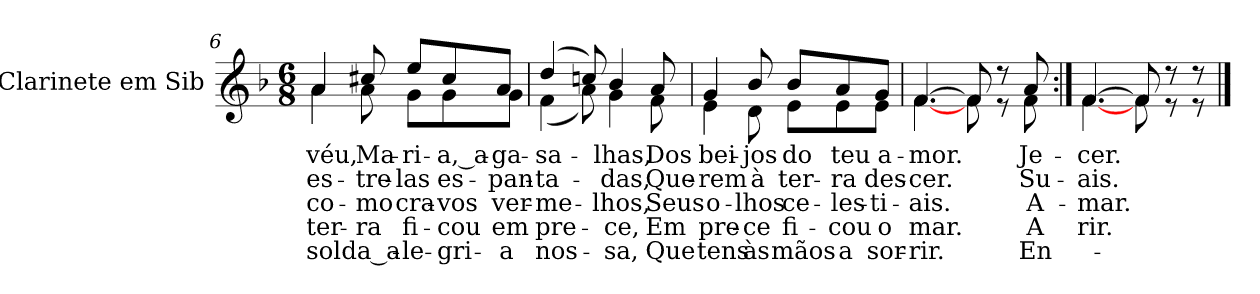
**kern	**text	**text	**text	**text	**text
*part1	*part1	*part1	*part1	*part1	*part1
*staff1	*staff1	*staff1	*staff1	*staff1	*staff1
*I"Clarinete em Sib	*	*	*	*	*
*I'Cl.	*	*	*	*	*
!!LO:LB:g=z
*clefG2	*	*	*	*	*
*ITrd1c2	*	*	*	*	*
*k[b-e-a-]	*	*	*	*	*
*E-:	*	*	*	*	*
*M6/8	*	*	*	*	*
=6	=6	=6	=6	=6	=6
!	!LO:LY:b:color=#000000	!LO:LY:b:color=#000000	!LO:LY:b:color=#000000	!LO:LY:b:color=#000000	!LO:LY:b:color=#000000
*^	*	*	*	*	*
4gi/	4gi\	véu,	es-	co-	ter-	sol
!	!	!LO:LY:b:color=#000000	!LO:LY:b:color=#000000	!LO:LY:b:color=#000000	!LO:LY:b:color=#000000	!LO:LY:b:color=#000000
8bni/	8gi\	Ma-	-tre-	-mo	-ra	da_a-
!	!	!LO:LY:b:color=#000000	!LO:LY:b:color=#000000	!LO:LY:b:color=#000000	!LO:LY:b:color=#000000	!LO:LY:b:color=#000000
8ddi/L	8fi\L	-ri-	-las	cra-	fi-	-le-
!	!	!LO:LY:b:color=#000000	!LO:LY:b:color=#000000	!LO:LY:b:color=#000000	!LO:LY:b:color=#000000	!LO:LY:b:color=#000000
8bi/	8fi\	-a,_a-	es-	-vos	-cou	-gri-
!	!	!LO:LY:b:color=#000000	!LO:LY:b:color=#000000	!LO:LY:b:color=#000000	!LO:LY:b:color=#000000	!LO:LY:b:color=#000000
8gi/J	8fi\J	-ga-	-pan-	ver-	em	-a
=7	=7	=7	=7	=7	=7	=7
!	!	!LO:LY:b:color=#000000	!LO:LY:b:color=#000000	!LO:LY:b:color=#000000	!LO:LY:b:color=#000000	!LO:LY:b:color=#000000
(4cci/	(4e-i\	-sa-	-ta-	-me-	pre-	nos-
8b-Xi/)	8gi\)	.	.	.	.	.
!	!	!LO:LY:b:color=#000000	!LO:LY:b:color=#000000	!LO:LY:b:color=#000000	!LO:LY:b:color=#000000	!LO:LY:b:color=#000000
4a-i/	4fi\	-lhas,	-das,	-lhos,	-ce,	-sa,
!	!	!LO:LY:b:color=#000000	!LO:LY:b:color=#000000	!LO:LY:b:color=#000000	!LO:LY:b:color=#000000	!LO:LY:b:color=#000000
8gi/	8e-i\	Dos	Que-	Seus	Em	Que
=8	=8	=8	=8	=8	=8	=8
!	!	!LO:LY:b:color=#000000	!LO:LY:b:color=#000000	!LO:LY:b:color=#000000	!LO:LY:b:color=#000000	!LO:LY:b:color=#000000
4fi/	4di\	bei-	-rem	o-	pre-	tens
!	!	!LO:LY:b:color=#000000	!LO:LY:b:color=#000000	!LO:LY:b:color=#000000	!LO:LY:b:color=#000000	!LO:LY:b:color=#000000
8a-i/	8ci\	-jos	à	-lhos	-ce	às
!	!	!LO:LY:b:color=#000000	!LO:LY:b:color=#000000	!LO:LY:b:color=#000000	!LO:LY:b:color=#000000	!LO:LY:b:color=#000000
8a-i/L	8di\L	do	ter-	ce-	fi-	mãos
!	!	!LO:LY:b:color=#000000	!LO:LY:b:color=#000000	!LO:LY:b:color=#000000	!LO:LY:b:color=#000000	!LO:LY:b:color=#000000
8gi/	8di\	teu	-ra	-les-	-cou	a
!	!	!LO:LY:b:color=#000000	!LO:LY:b:color=#000000	!LO:LY:b:color=#000000	!LO:LY:b:color=#000000	!LO:LY:b:color=#000000
8fi/J	8di\J	a-	des-	-ti-	o	sor-
=9	=9	=9	=9	=9	=9	=9
!	!	!LO:LY:b:color=#000000	!LO:LY:b:color=#000000	!LO:LY:b:color=#000000	!LO:LY:b:color=#000000	!LO:LY:b:color=#000000
[>4.e-i/	[<4.e-i\	-mor.	-cer.	-ais.	mar.	-rir.
8e-i/]	8e-i\	.	.	.	.	.
8r	8r	.	.	.	.	.
!	!	!LO:LY:b:color=#000000	!LO:LY:b:color=#000000	!LO:LY:b:color=#000000	!LO:LY:b:color=#000000	!LO:LY:b:color=#000000
8gi/	8e-i\	Je-	Su-	A-	A	En-
=10:|!	=10:|!	=10:|!	=10:|!	=10:|!	=10:|!	=10:|!
!	!	!LO:LY:b:color=#000000	!LO:LY:b:color=#000000	!LO:LY:b:color=#000000	!LO:LY:b:color=#000000	!
[>4.e-i/	[<4.e-i\	-cer.	-ais.	mar.	-rir.	.
8e-i/]	8e-i\	.	.	.	.	.
8r	8r	.	.	.	.	.
8r	8r	.	.	.	.	.
*v	*v	*	*	*	*	*
==	==	==	==	==	==
*-	*-	*-	*-	*-	*-
